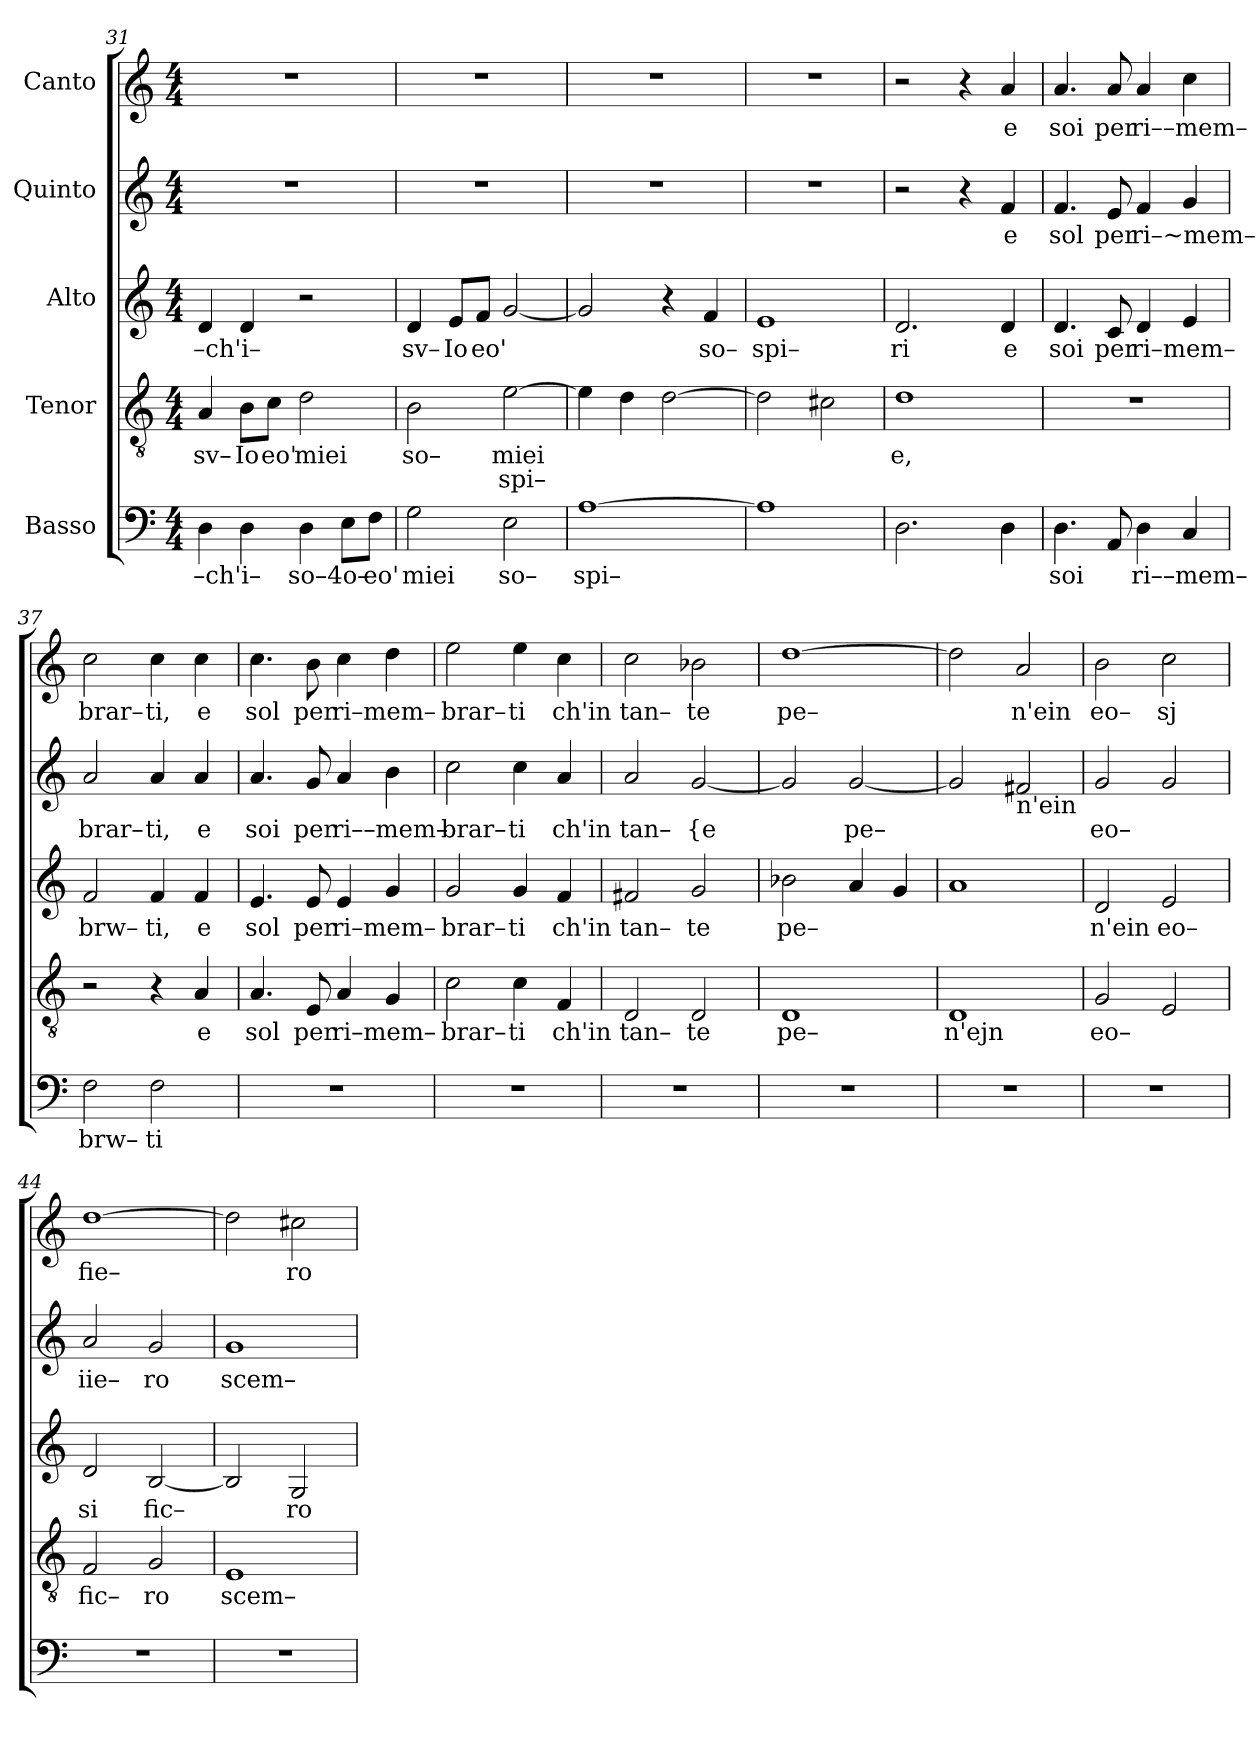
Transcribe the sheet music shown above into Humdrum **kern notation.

**kern	**text	**kern	**text	**text	**kern	**text	**kern	**text	**kern	**text
*part5	*part5	*part4	*part4	*part4	*part3	*part3	*part2	*part2	*part1	*part1
*staff5	*staff5	*staff4	*staff4	*staff4	*staff3	*staff3	*staff2	*staff2	*staff1	*staff1
*I"Basso	*	*I"Tenor	*	*	*I"Alto	*	*I"Quinto	*	*I"Canto	*
*clefF4	*	*clefGv2	*	*	*clefG2	*	*clefG2	*	*clefG2	*
*k[]	*	*k[]	*	*	*k[]	*	*k[]	*	*k[]	*
*M4/4	*	*M4/4	*	*	*M4/4	*	*M4/4	*	*M4/4	*
=31	=31	=31	=31	=31	=31	=31	=31	=31	=31	=31
!	!LO:LY:b	!	!LO:LY:b	!	!	!LO:LY:b	!	!	!	!
4D\	–ch'i–	4A/	sv–	.	4d/	–ch'i–	1r	.	1r	.
!	!	!	!LO:LY:b	!	!	!	!	!	!	!
4D\	.	8B\L	Io	.	4d/	.	.	.	.	.
!	!	!	!LO:LY:b	!	!	!	!	!	!	!
.	.	8c\J	eo'	.	.	.	.	.	.	.
!	!LO:LY:b	!	!LO:LY:b	!	!	!	!	!	!	!
4D\	so–4o–	2d\	miei	.	2r	.	.	.	.	.
8E\L	.	.	.	.	.	.	.	.	.	.
!	!LO:LY:b	!	!	!	!	!	!	!	!	!
8F\J	eo'	.	.	.	.	.	.	.	.	.
=32	=32	=32	=32	=32	=32	=32	=32	=32	=32	=32
!	!LO:LY:b	!	!LO:LY:b	!	!	!LO:LY:b	!	!	!	!
2G\	miei	2B\	so–	.	4d/	sv–	1r	.	1r	.
!	!	!	!	!	!	!LO:LY:b	!	!	!	!
.	.	.	.	.	8e/L	Io	.	.	.	.
!	!	!	!	!	!	!LO:LY:b	!	!	!	!
.	.	.	.	.	8f/J	eo'	.	.	.	.
!	!LO:LY:b	!	!LO:LY:b	!LO:LY:b	!	!	!	!	!	!
2E\	so–	[2e\	miei	spi–	[2g/	.	.	.	.	.
=33	=33	=33	=33	=33	=33	=33	=33	=33	=33	=33
!	!LO:LY:b	!	!	!	!	!	!	!	!	!
[1A	spi–	4e\]	.	.	2g/]	.	1r	.	1r	.
.	.	4d\	.	.	.	.	.	.	.	.
.	.	[2d\	.	.	4r	.	.	.	.	.
!	!	!	!	!	!	!LO:LY:b	!	!	!	!
.	.	.	.	.	4f/	so–	.	.	.	.
=34	=34	=34	=34	=34	=34	=34	=34	=34	=34	=34
!	!	!	!	!	!	!LO:LY:b	!	!	!	!
1A]	.	2d\]	.	.	1e	spi–	1r	.	1r	.
.	.	2c#X\	.	.	.	.	.	.	.	.
=35	=35	=35	=35	=35	=35	=35	=35	=35	=35	=35
!	!	!	!LO:LY:b	!	!	!LO:LY:b	!	!	!	!
2.D\	.	1d	e,	.	2.d/	ri	2r	.	2r	.
.	.	.	.	.	.	.	4r	.	4r	.
!	!	!	!	!	!	!LO:LY:b	!	!LO:LY:b	!	!LO:LY:b
4D\	.	.	.	.	4d/	e	4f/	e	4a/	e
=36	=36	=36	=36	=36	=36	=36	=36	=36	=36	=36
!	!LO:LY:b	!	!	!	!	!LO:LY:b	!	!LO:LY:b	!	!LO:LY:b
4.D\	soi	1r	.	.	4.d/	soi	4.f/	sol	4.a/	soi
!	!	!	!	!	!	!LO:LY:b	!	!LO:LY:b	!	!LO:LY:b
8AA/	.	.	.	.	8c/	per	8e/	per	8a/	per
!	!LO:LY:b	!	!	!	!	!LO:LY:b	!	!LO:LY:b	!	!LO:LY:b
4D\	ri––mem–	.	.	.	4d/	ri–mem–	4f/	ri–~mem–	4a/	ri––mem–
4C/	.	.	.	.	4e/	.	4g/	.	4cc\	.
=37	=37	=37	=37	=37	=37	=37	=37	=37	=37	=37
!	!LO:LY:b	!	!	!	!	!LO:LY:b	!	!LO:LY:b	!	!LO:LY:b
2F\	brw–	2r	.	.	2f/	brw–	2a/	brar–	2cc\	brar–
!	!LO:LY:b	!	!	!	!	!LO:LY:b	!	!LO:LY:b	!	!LO:LY:b
2F\	ti	4r	.	.	4f/	ti,	4a/	ti,	4cc\	ti,
!	!	!	!LO:LY:b	!	!	!LO:LY:b	!	!LO:LY:b	!	!LO:LY:b
.	.	4A/	e	.	4f/	e	4a/	e	4cc\	e
=38	=38	=38	=38	=38	=38	=38	=38	=38	=38	=38
!	!	!	!LO:LY:b	!	!	!LO:LY:b	!	!LO:LY:b	!	!LO:LY:b
1r	.	4.A/	sol	.	4.e/	sol	4.a/	soi	4.cc\	sol
!	!	!	!LO:LY:b	!	!	!LO:LY:b	!	!LO:LY:b	!	!LO:LY:b
.	.	8E/	per	.	8e/	per	8g/	per	8b\	per
!	!	!	!LO:LY:b	!	!	!LO:LY:b	!	!LO:LY:b	!	!LO:LY:b
.	.	4A/	ri–mem–	.	4e/	ri–mem–	4a/	ri––mem–	4cc\	ri–mem–
.	.	4G/	.	.	4g/	.	4b\	.	4dd\	.
=39	=39	=39	=39	=39	=39	=39	=39	=39	=39	=39
!	!	!	!LO:LY:b	!	!	!LO:LY:b	!	!LO:LY:b	!	!LO:LY:b
1r	.	2c\	brar–	.	2g/	brar–	2cc\	brar–	2ee\	brar–
!	!	!	!LO:LY:b	!	!	!LO:LY:b	!	!LO:LY:b	!	!LO:LY:b
.	.	4c\	ti	.	4g/	ti	4cc\	ti	4ee\	ti
!	!	!	!LO:LY:b	!	!	!LO:LY:b	!	!LO:LY:b	!	!LO:LY:b
.	.	4F/	ch'in	.	4f/	ch'in	4a/	ch'in	4cc\	ch'in
=40	=40	=40	=40	=40	=40	=40	=40	=40	=40	=40
!	!	!	!LO:LY:b	!	!	!LO:LY:b	!	!LO:LY:b	!	!LO:LY:b
1r	.	2D/	tan–	.	2f#X/	tan–	2a/	tan–	2cc\	tan–
!	!	!	!LO:LY:b	!	!	!LO:LY:b	!	!LO:LY:b	!	!LO:LY:b
.	.	2D/	te	.	2g/	te	[2g/	{e	2b-X\	te
=41	=41	=41	=41	=41	=41	=41	=41	=41	=41	=41
!	!	!	!LO:LY:b	!	!	!LO:LY:b	!	!	!	!LO:LY:b
1r	.	1D	pe–	.	2b-X\	pe–	2g/]	.	[1dd	pe–
!	!	!	!	!	!	!	!	!LO:LY:b	!	!
.	.	.	.	.	4a/	.	[2g/	pe–	.	.
.	.	.	.	.	4g/	.	.	.	.	.
=42	=42	=42	=42	=42	=42	=42	=42	=42	=42	=42
!	!	!	!LO:LY:b	!	!	!	!	!	!	!
1r	.	1D	n'ejn	.	1a	.	2g/]	.	2dd\]	.
!	!	!	!	!	!	!	!LO:TX:b:t=n'ein	!	!	!
!	!	!	!	!	!	!	!	!	!	!LO:LY:b
.	.	.	.	.	.	.	2f#X/	.	2a/	n'ein
=43	=43	=43	=43	=43	=43	=43	=43	=43	=43	=43
!	!	!	!LO:LY:b	!	!	!LO:LY:b	!	!LO:LY:b	!	!LO:LY:b
1r	.	2G/	eo–	.	2d/	n'ein	2g/	eo–	2b\	eo–
!	!	!	!	!	!	!LO:LY:b	!	!	!	!LO:LY:b
.	.	2E/	.	.	2e/	eo–	2g/	.	2cc\	sj
=44	=44	=44	=44	=44	=44	=44	=44	=44	=44	=44
!	!	!	!LO:LY:b	!	!	!LO:LY:b	!	!LO:LY:b	!	!LO:LY:b
1r	.	2F/	fic–	.	2d/	si	2a/	iie–	[1dd	fie–
!	!	!	!LO:LY:b	!	!	!LO:LY:b	!	!LO:LY:b	!	!
.	.	2G/	ro	.	[2B/	fic–	2g/	ro	.	.
=45	=45	=45	=45	=45	=45	=45	=45	=45	=45	=45
!	!	!	!LO:LY:b	!	!	!	!	!LO:LY:b	!	!
1r	.	1E	scem–	.	2B/]	.	1g	scem–	2dd\]	.
!	!	!	!	!	!	!LO:LY:b	!	!	!	!LO:LY:b
.	.	.	.	.	2G/	ro	.	.	2cc#X\	ro
=	=	=	=	=	=	=	=	=	=	=
*-	*-	*-	*-	*-	*-	*-	*-	*-	*-	*-
